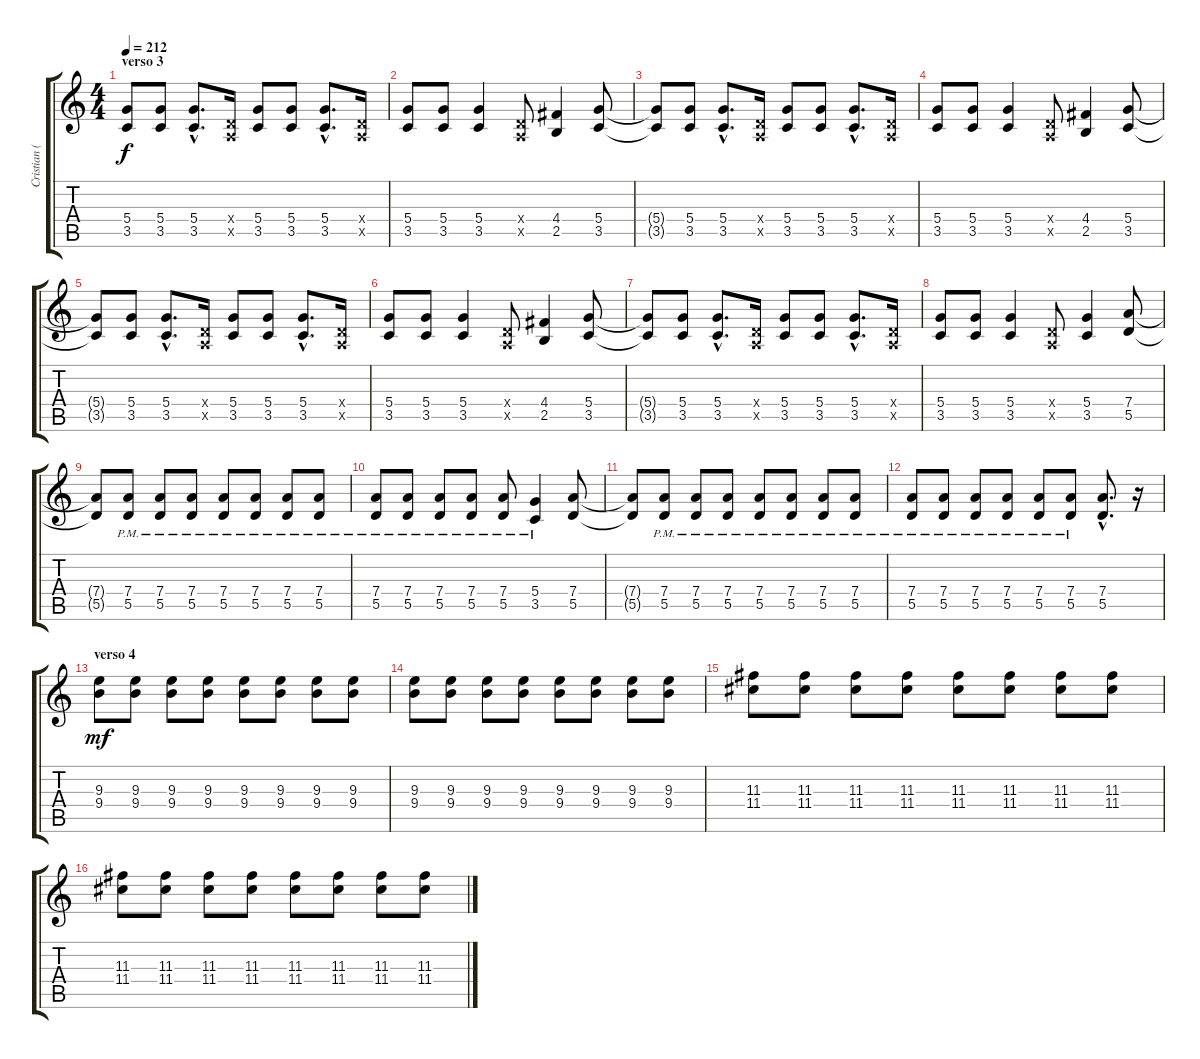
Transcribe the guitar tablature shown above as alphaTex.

\track ("Cristian (guitarra)" "Cristian (") {instrument distortionguitar}
\staff {score tabs}
\tuning (E4 B3 G3 D3 A2 E2) {hide}
\ts (4 4)
\section ("" "verso 3")
\tempo 212
\clef g2
\ks c
(5.4{t} 3.5{t}).8{dy f} (5.4 3.5).8 (5.4{hac} 3.5{hac}).8{d} (0.4{x} 0.5{x}).16 (5.4 3.5).8 (5.4 3.5).8 (5.4{hac} 3.5{hac}).8{d} (0.4{x} 0.5{x}).16 |
(5.4 3.5).8 (5.4 3.5).8 (5.4 3.5).4 (0.4{x} 0.5{x}).8 (4.4 2.5).4 (5.4 3.5).8 |
(5.4{t} 3.5{t}).8 (5.4 3.5).8 (5.4{hac} 3.5{hac}).8{d} (0.4{x} 0.5{x}).16 (5.4 3.5).8 (5.4 3.5).8 (5.4{hac} 3.5{hac}).8{d} (0.4{x} 0.5{x}).16 |
(5.4 3.5).8 (5.4 3.5).8 (5.4 3.5).4 (0.4{x} 0.5{x}).8 (4.4 2.5).4 (5.4 3.5).8 |
(5.4{t} 3.5{t}).8 (5.4 3.5).8 (5.4{hac} 3.5{hac}).8{d} (0.4{x} 0.5{x}).16 (5.4 3.5).8 (5.4 3.5).8 (5.4{hac} 3.5{hac}).8{d} (0.4{x} 0.5{x}).16 |
(5.4 3.5).8 (5.4 3.5).8 (5.4 3.5).4 (0.4{x} 0.5{x}).8 (4.4 2.5).4 (5.4 3.5).8 |
(5.4{t} 3.5{t}).8 (5.4 3.5).8 (5.4{hac} 3.5{hac}).8{d} (0.4{x} 0.5{x}).16 (5.4 3.5).8 (5.4 3.5).8 (5.4{hac} 3.5{hac}).8{d} (0.4{x} 0.5{x}).16 |
(5.4 3.5).8 (5.4 3.5).8 (5.4 3.5).4 (0.4{x} 0.5{x}).8 (5.4 3.5).4 (7.4 5.5).8 |
(7.4{t} 5.5{t}).8 (7.4{pm} 5.5).8 (7.4{pm} 5.5).8 (7.4{pm} 5.5).8 (7.4{pm} 5.5).8 (7.4{pm} 5.5).8 (7.4{pm} 5.5).8 (7.4{pm} 5.5).8 |
(7.4{pm} 5.5).8 (7.4{pm} 5.5).8 (7.4{pm} 5.5).8 (7.4{pm} 5.5).8 (7.4{pm} 5.5).8 (5.4{pm} 3.5).4 (7.4 5.5).8 |
(7.4{t} 5.5{t}).8 (7.4{pm} 5.5).8 (7.4{pm} 5.5).8 (7.4{pm} 5.5).8 (7.4{pm} 5.5).8 (7.4{pm} 5.5).8 (7.4{pm} 5.5).8 (7.4{pm} 5.5).8 |
(7.4{pm} 5.5).8 (7.4{pm} 5.5).8 (7.4{pm} 5.5).8 (7.4{pm} 5.5).8 (7.4{pm} 5.5).8 (7.4{pm} 5.5).8 (7.4{hac} 5.5{hac}).8{d} r.16 |
\section ("" "verso 4")
(9.3 9.4).8{dy mf} (9.3 9.4).8 (9.3 9.4).8 (9.3 9.4).8 (9.3 9.4).8 (9.3 9.4).8 (9.3 9.4).8 (9.3 9.4).8 |
(9.3 9.4).8 (9.3 9.4).8 (9.3 9.4).8 (9.3 9.4).8 (9.3 9.4).8 (9.3 9.4).8 (9.3 9.4).8 (9.3 9.4).8 |
(11.3 11.4).8 (11.3 11.4).8 (11.3 11.4).8 (11.3 11.4).8 (11.3 11.4).8 (11.3 11.4).8 (11.3 11.4).8 (11.3 11.4).8 |
(11.3 11.4).8 (11.3 11.4).8 (11.3 11.4).8 (11.3 11.4).8 (11.3 11.4).8 (11.3 11.4).8 (11.3 11.4).8 (11.3 11.4).8
